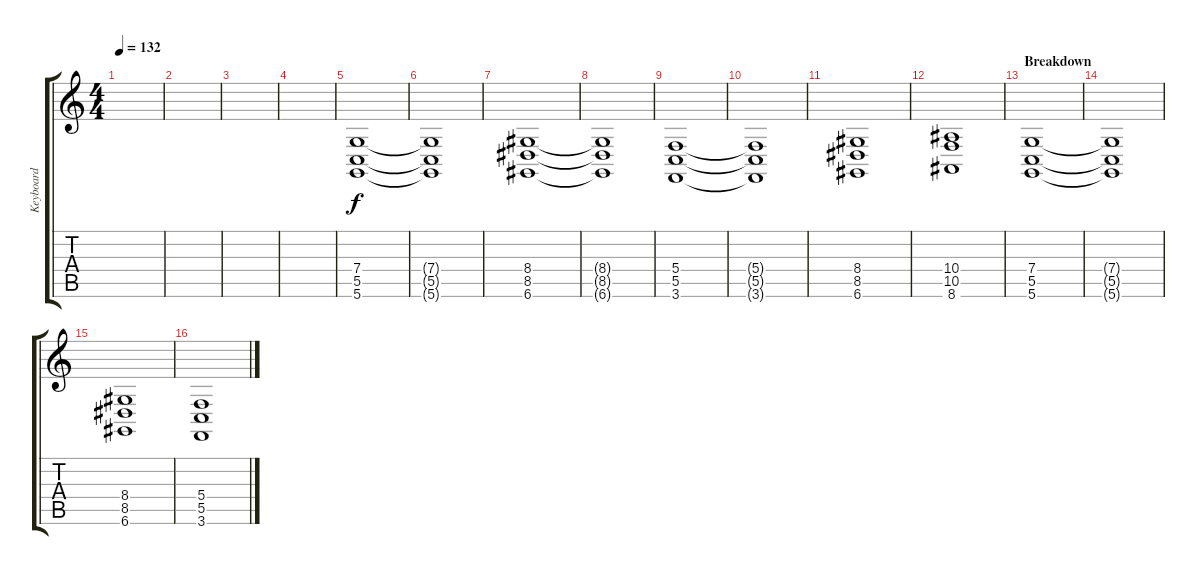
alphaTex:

\track ("Keyboard" "Keyboard") {instrument lead2sawtooth}
\staff {score tabs}
\tuning (D4 A3 F3 C3 G2 D2) {hide}
\ts (4 4)
\tempo 132
\clef g2
\ks c
|
|
|
|
(7.4 5.5 5.6).1{volume 9 instrument choiraahs} |
(7.4{t} 5.5{t} 5.6{t}).1 |
(8.4 8.5 6.6).1 |
(8.4{t} 8.5{t} 6.6{t}).1 |
(5.4 5.5 3.6).1 |
(5.4{t} 5.5{t} 3.6{t}).1 |
(8.4 8.5 6.6).1 |
(10.4 10.5 8.6).1 |
\section ("" "Breakdown")
(7.4 5.5 5.6).1{instrument synthstrings2} |
(7.4{t} 5.5{t} 5.6{t}).1 |
(8.4 8.5 6.6).1 |
(5.4 5.5 3.6).1
